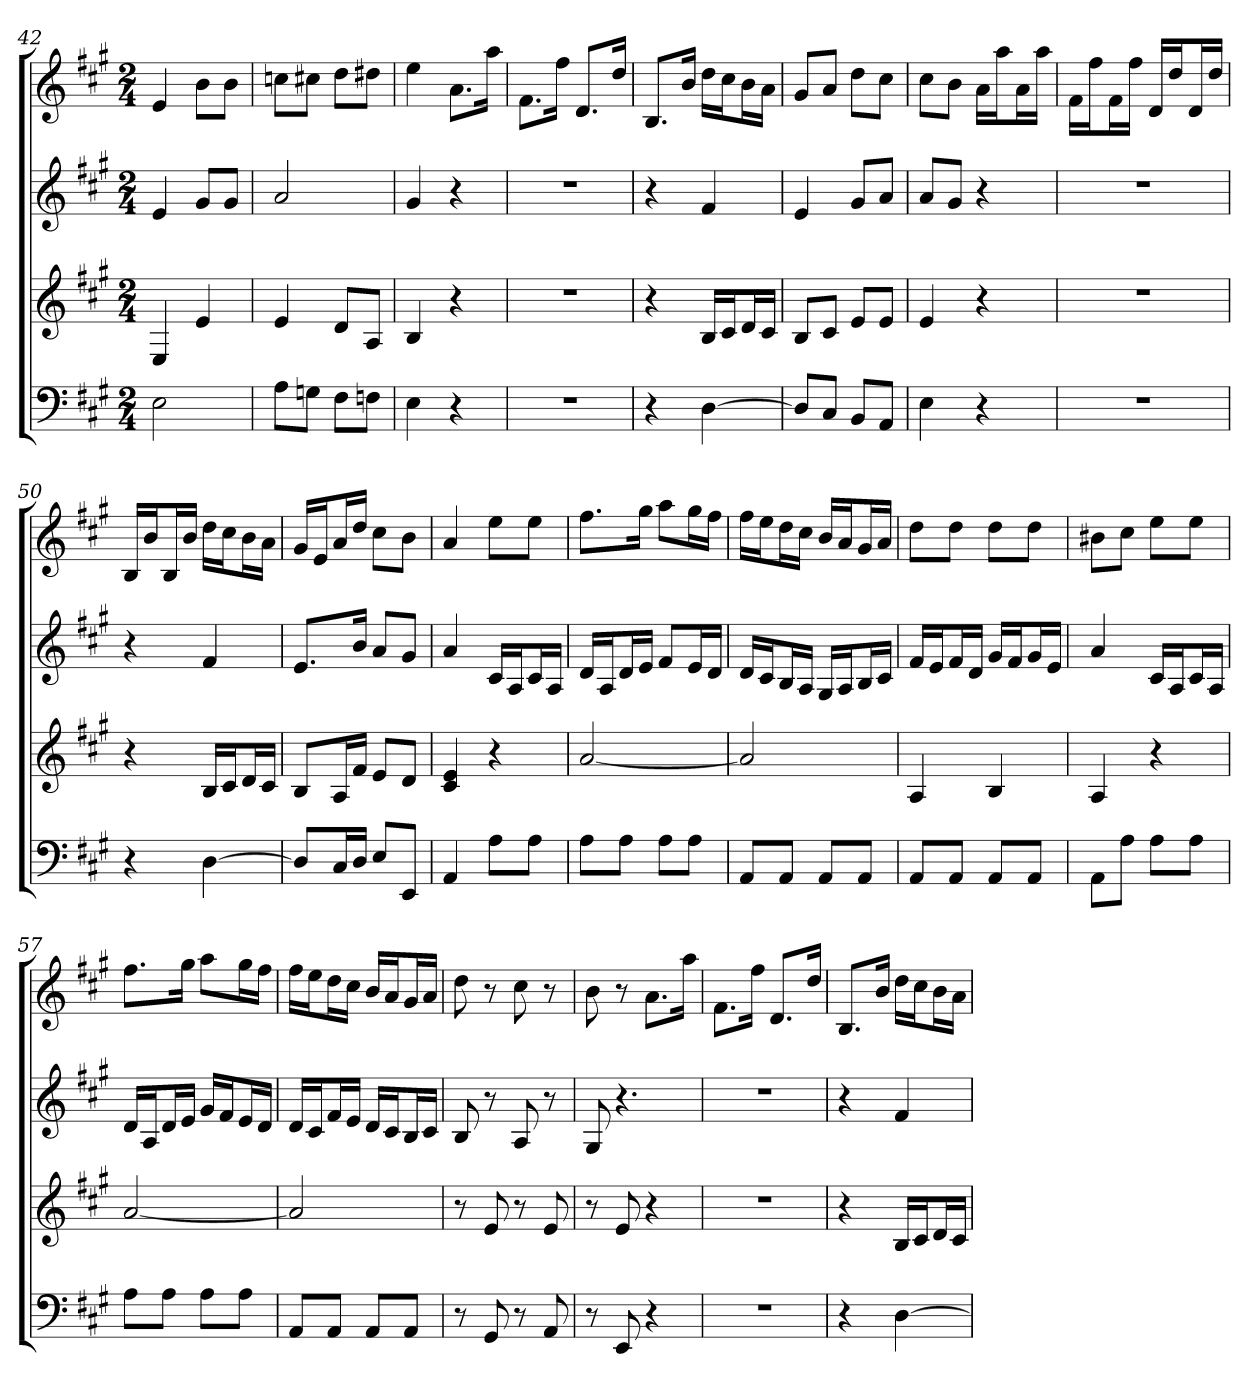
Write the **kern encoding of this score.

**kern	**kern	**kern	**kern
*part4	*part3	*part2	*part1
*staff4	*staff3	*staff2	*staff1
*k[f#c#g#]	*k[f#c#g#]	*k[f#c#g#]	*k[f#c#g#]
*A:	*A:	*A:	*A:
*M2/4	*M2/4	*M2/4	*M2/4
=42	=42	=42	=42
2E	4E	4e	4e
.	4e	8g#L	8bL
.	.	8g#J	8bJ
=43	=43	=43	=43
8AL	4e	2a	8ccnL
8GnJ	.	.	8cc#XJ
8F#L	8dL	.	8ddL
8FnJ	8AJ	.	8dd#XJ
=44	=44	=44	=44
4E	4B	4g#	4ee
4r	4r	4r	8.aL
.	.	.	16aaJk
=45	=45	=45	=45
2r	2r	2r	8.f#L
.	.	.	16ff#Jk
.	.	.	8.dL
.	.	.	16ddJk
=46	=46	=46	=46
4r	4r	4r	8.BL
.	.	.	16bJk
[4D	16BLL	4f#	16ddLL
.	16c#J	.	16cc#J
.	16dL	.	16bL
.	16c#JJ	.	16aJJ
=47	=47	=47	=47
8DL]	8BL	4e	8g#L
8C#J	8c#J	.	8aJ
8BBL	8eL	8g#L	8ddL
8AAJ	8eJ	8aJ	8cc#J
=48	=48	=48	=48
4E	4e	8aL	8cc#L
.	.	8g#J	8bJ
4r	4r	4r	16aLL
.	.	.	16aaJ
.	.	.	16aL
.	.	.	16aaJJ
=49	=49	=49	=49
2r	2r	2r	16f#LL
.	.	.	16ff#J
.	.	.	16f#L
.	.	.	16ff#JJ
.	.	.	16dLL
.	.	.	16ddJ
.	.	.	16dL
.	.	.	16ddJJ
=50	=50	=50	=50
4r	4r	4r	16BLL
.	.	.	16bJ
.	.	.	16BL
.	.	.	16bJJ
[4D	16BLL	4f#	16ddLL
.	16c#J	.	16cc#J
.	16dL	.	16bL
.	16c#JJ	.	16aJJ
=51	=51	=51	=51
8DL]	8BL	8.eL	16g#LL
.	.	.	16eJ
16C#L	16AL	.	16aL
16DJJ	16f#JJ	16bJk	16ddJJ
8EL	8eL	8aL	8cc#L
8EEJ	8dJ	8g#J	8bJ
=52	=52	=52	=52
4AA	4c# 4e	4a	4a
8AL	4r	16c#LL	8eeL
.	.	16AJ	.
8AJ	.	16c#L	8eeJ
.	.	16AJJ	.
=53	=53	=53	=53
8AL	[2a	16dLL	8.ff#L
.	.	16AJ	.
8AJ	.	16dL	.
.	.	16eJJ	16gg#Jk
8AL	.	8f#L	8aaL
8AJ	.	16eL	16gg#L
.	.	16dJJ	16ff#JJ
=54	=54	=54	=54
8AAL	2a]	16dLL	16ff#LL
.	.	16c#J	16eeJ
8AAJ	.	16BL	16ddL
.	.	16AJJ	16cc#JJ
8AAL	.	16G#LL	16bLL
.	.	16AJ	16aJ
8AAJ	.	16BL	16g#L
.	.	16c#JJ	16aJJ
=55	=55	=55	=55
8AAL	4A	16f#LL	8ddL
.	.	16eJ	.
8AAJ	.	16f#L	8ddJ
.	.	16dJJ	.
8AAL	4B	16g#LL	8ddL
.	.	16f#J	.
8AAJ	.	16g#L	8ddJ
.	.	16eJJ	.
=56	=56	=56	=56
8AAL	4A	4a	8b#XL
8AJ	.	.	8cc#J
8AL	4r	16c#LL	8eeL
.	.	16AJ	.
8AJ	.	16c#L	8eeJ
.	.	16AJJ	.
=57	=57	=57	=57
8AL	[2a	16dLL	8.ff#L
.	.	16AJ	.
8AJ	.	16dL	.
.	.	16eJJ	16gg#Jk
8AL	.	16g#LL	8aaL
.	.	16f#J	.
8AJ	.	16eL	16gg#L
.	.	16dJJ	16ff#JJ
=58	=58	=58	=58
8AAL	2a]	16dLL	16ff#LL
.	.	16c#J	16eeJ
8AAJ	.	16f#L	16ddL
.	.	16eJJ	16cc#JJ
8AAL	.	16dLL	16bLL
.	.	16c#J	16aJ
8AAJ	.	16BL	16g#L
.	.	16c#JJ	16aJJ
=59	=59	=59	=59
8r	8r	8B	8dd
8GG#	8e	8r	8r
8r	8r	8A	8cc#
8AA	8e	8r	8r
=60	=60	=60	=60
8r	8r	8G#	8b
8EE	8e	4.r	8r
4r	4r	.	8.aL
.	.	.	16aaJk
=61	=61	=61	=61
2r	2r	2r	8.f#L
.	.	.	16ff#Jk
.	.	.	8.dL
.	.	.	16ddJk
=62	=62	=62	=62
4r	4r	4r	8.BL
.	.	.	16bJk
[4D	16BLL	4f#	16ddLL
.	16c#J	.	16cc#J
.	16dL	.	16bL
.	16c#JJ	.	16aJJ
=	=	=	=
*-	*-	*-	*-
